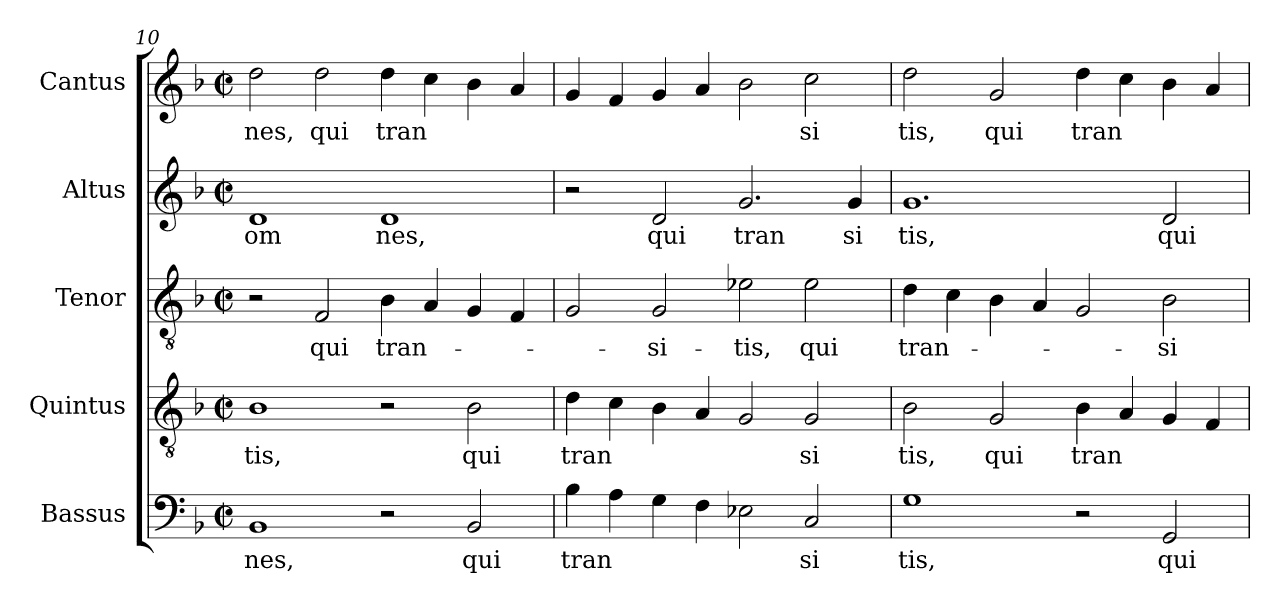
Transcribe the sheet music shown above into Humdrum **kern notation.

**kern	**text	**kern	**text	**kern	**text	**kern	**text	**kern	**text
*part5	*part5	*part4	*part4	*part3	*part3	*part2	*part2	*part1	*part1
*staff5	*staff5	*staff4	*staff4	*staff3	*staff3	*staff2	*staff2	*staff1	*staff1
*I"Bassus	*	*I"Quintus	*	*I"Tenor	*	*I"Altus	*	*I"Cantus	*
*clefF4	*	*clefGv2	*	*clefGv2	*	*clefG2	*	*clefG2	*
*k[b-]	*	*k[b-]	*	*k[b-]	*	*k[b-]	*	*k[b-]	*
*F:	*	*F:	*	*F:	*	*F:	*	*F:	*
*M2/2	*	*M2/2	*	*M2/2	*	*M2/2	*	*M2/2	*
*met(c|)	*	*met(c|)	*	*met(c|)	*	*met(c|)	*	*met(c|)	*
=10	=10	=10	=10	=10	=10	=10	=10	=10	=10
!	!LO:LY:b:cj	!	!LO:LY:b:cj	!	!	!	!LO:LY:b:cj	!	!LO:LY:b:cj
1BB-	nes,	1B-	tis,	2r	.	1d	om	2dd\	nes,
!	!	!	!	!	!LO:LY:b:cj	!	!	!	!LO:LY:b:cj
.	.	.	.	2F/	qui	.	.	2dd\	qui
!	!	!	!	!	!LO:LY:b	!	!LO:LY:b:cj	!	!LO:LY:b
2r	.	2r	.	4B-\	tran-	1d	nes,	4dd\	tran
.	.	.	.	4A/	.	.	.	4cc\	.
!	!LO:LY:b:cj	!	!LO:LY:b:cj	!	!	!	!	!	!
2BB-/	qui	2B-\	qui	4G/	.	.	.	4b-\	.
.	.	.	.	4F/	.	.	.	4a/	.
=11	=11	=11	=11	=11	=11	=11	=11	=11	=11
!	!LO:LY:b	!	!LO:LY:b	!	!	!	!	!	!
4B-\	tran	4d\	tran	2G/	.	2r	.	4g/	.
4A\	.	4c\	.	.	.	.	.	4f/	.
!	!	!	!	!	!LO:LY:b:cj	!	!LO:LY:b:cj	!	!
4G\	.	4B-\	.	2G/	-si-	2d/	qui	4g/	.
4F\	.	4A/	.	.	.	.	.	4a/	.
!	!	!	!	!	!LO:LY:b:cj	!	!LO:LY:b:cj	!	!
2E-X\	.	2G/	.	2e-X\	-tis,	2.g/	tran	2b-\	.
!	!LO:LY:b:cj	!	!LO:LY:b:cj	!	!LO:LY:b:cj	!	!	!	!LO:LY:b:cj
2C/	si	2G/	si	2e-\	qui	.	.	2cc\	si
!	!	!	!	!	!	!	!LO:LY:b:cj	!	!
.	.	.	.	.	.	4g/	si	.	.
=12	=12	=12	=12	=12	=12	=12	=12	=12	=12
!	!LO:LY:b:cj	!	!LO:LY:b:cj	!	!LO:LY:b	!	!LO:LY:b:cj	!	!LO:LY:b:cj
1G	tis,	2B-\	tis,	4d\	tran-	1.g	tis,	2dd\	tis,
.	.	.	.	4c\	.	.	.	.	.
!	!	!	!LO:LY:b:cj	!	!	!	!	!	!LO:LY:b:cj
.	.	2G/	qui	4B-\	.	.	.	2g/	qui
.	.	.	.	4A/	.	.	.	.	.
!	!	!	!LO:LY:b	!	!	!	!	!	!LO:LY:b
2r	.	4B-\	tran	2G/	.	.	.	4dd\	tran
.	.	4A/	.	.	.	.	.	4cc\	.
!	!LO:LY:b:cj	!	!	!	!LO:LY:b:cj	!	!LO:LY:b:cj	!	!
2GG/	qui	4G/	.	2B-\	-si-	2d/	qui	4b-\	.
.	.	4F/	.	.	.	.	.	4a/	.
=	=	=	=	=	=	=	=	=	=
*-	*-	*-	*-	*-	*-	*-	*-	*-	*-
